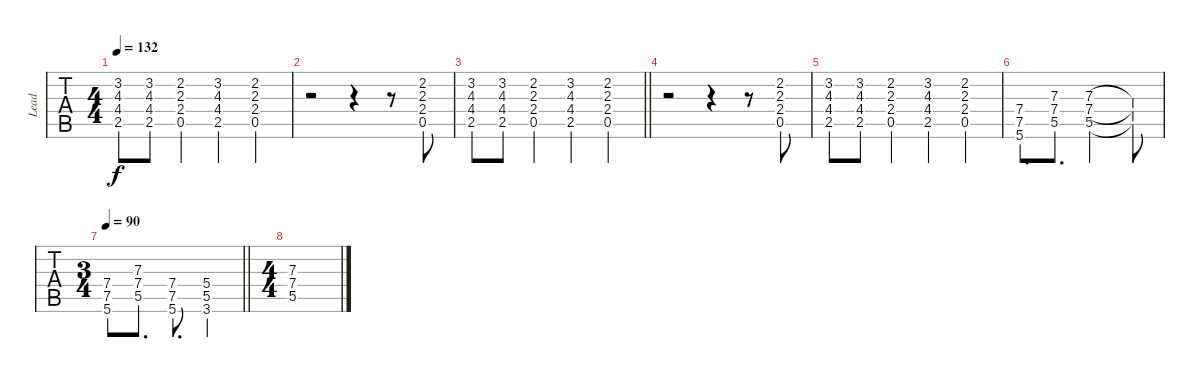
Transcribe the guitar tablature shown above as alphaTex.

\track ("Lead" "Lead") {instrument distortionguitar}
\staff {tabs}
\tuning (E4 B3 G3 D3 A2 E2) {hide}
\ts (4 4)
\tempo 132
\clef g2
\ks d
(3.2 4.3 4.4 2.5).8{dy f} (3.2 4.3 4.4 2.5).8 (2.2 2.3 2.4 0.5).4 (3.2 4.3 4.4 2.5).4 (2.2 2.3 2.4 0.5).4 |
r.2 r.4 r.8 (2.2 2.3 2.4 0.5).8 |
\barLineRight lightlight
(3.2 4.3 4.4 2.5).8 (3.2 4.3 4.4 2.5).8 (2.2 2.3 2.4 0.5).4 (3.2 4.3 4.4 2.5).4 (2.2 2.3 2.4 0.5).4 |
r.2 r.4 r.8 (2.2 2.3 2.4 0.5).8 |
(3.2 4.3 4.4 2.5).8 (3.2 4.3 4.4 2.5).8 (2.2 2.3 2.4 0.5).4 (3.2 4.3 4.4 2.5).4 (2.2 2.3 2.4 0.5).4 |
(7.4 7.5 5.6).8{d} (7.3 7.4 5.5).8{d} (7.3 7.4 5.5).2 (7.3{t} 7.4{t} 5.5{t}).8 |
\ts (3 4)
\tempo 90
\barLineRight lightlight
(7.4 7.5 5.6).8 (7.3 7.4 5.5).8{d} (7.4 7.5 5.6).8{d} (5.4 5.5 3.6).4 |
\ts (4 4)
\ks c
(7.3 7.4 5.5).1
